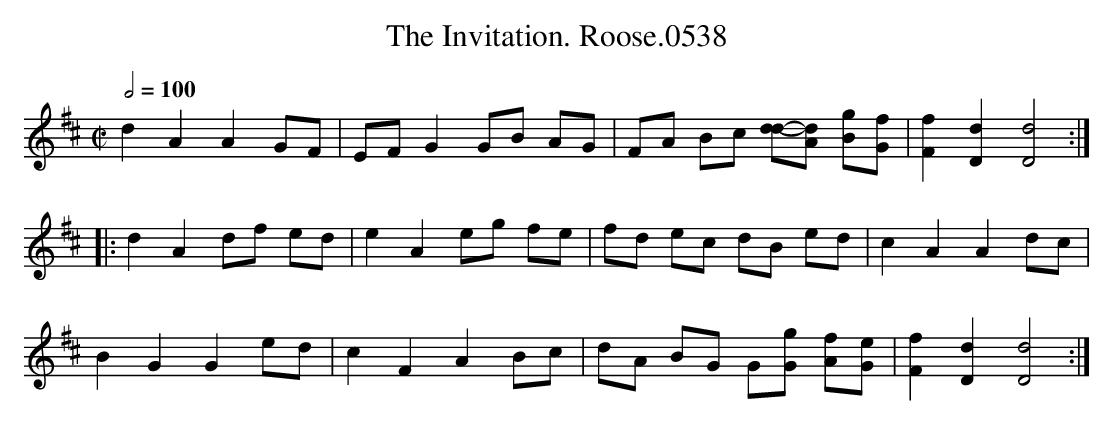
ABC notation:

X:1
T:Invitation. Roose.0538, The
M:C|
L:1/8
Q:1/2=100
K:D
d2A2A2GF |EFG2GB AG |FA Bc [dd]-[dA] [Bg][fG] |[f2F2][d2D2][d4D4] :|
|:d2A2df ed |e2A2eg fe |fd ec dB ed |c2A2A2dc |
B2G2G2ed |c2F2A2Bc |dA BG G[Gg] [Af][Ge]|[F2f2][D2d2][D4d4]:|
